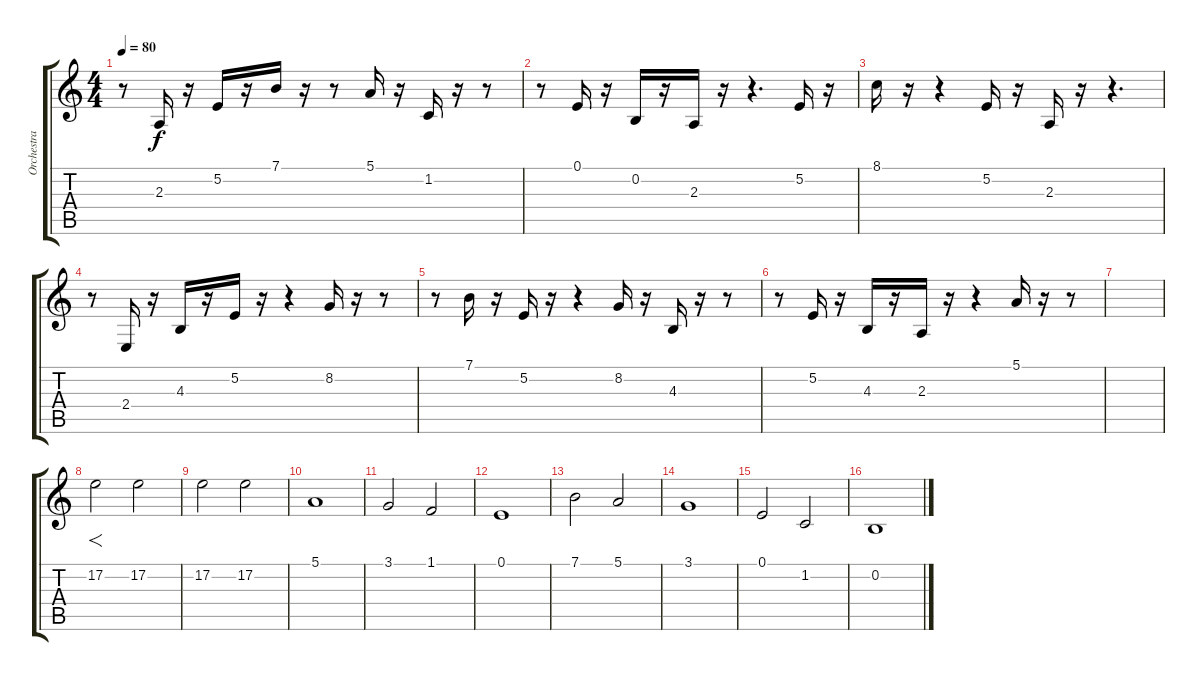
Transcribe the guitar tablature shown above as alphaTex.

\track ("Orchestra" "Orchestra") {instrument stringensemble1}
\staff {score tabs}
\tuning (E4 B3 G3 D3 A2 E2) {hide}
\ts (4 4)
\tempo 80
\clef g2
\ks c
r.8{dy f} 2.3.16 r.16 5.2.16 r.16 7.1.16 r.16 r.8 5.1.16 r.16 1.2.16 r.16 r.8 |
r.8 0.1.16 r.16 0.2.16 r.16 2.3.16 r.16 r.4{d} 5.2.16 r.16 |
8.1.16 r.16 r.4 5.2.16 r.16 2.3.16 r.16 r.4{d} |
\section ("" "")
r.8 2.4.16 r.16 4.3.16 r.16 5.2.16 r.16 r.4 8.2.16 r.16 r.8 |
r.8 7.1.16 r.16 5.2.16 r.16 r.4 8.2.16 r.16 4.3.16 r.16 r.8 |
r.8 5.2.16 r.16 4.3.16 r.16 2.3.16 r.16 r.4 5.1.16 r.16 r.8 |
|
\section ("" "")
17.2.2{f volume 5 balance 12} 17.2.2 |
17.2.2 17.2.2 |
\section ("" "")
5.1.1 |
3.1.2 1.1.2 |
0.1.1 |
7.1.2 5.1.2 |
3.1.1 |
0.1.2 1.2.2 |
0.2.1
